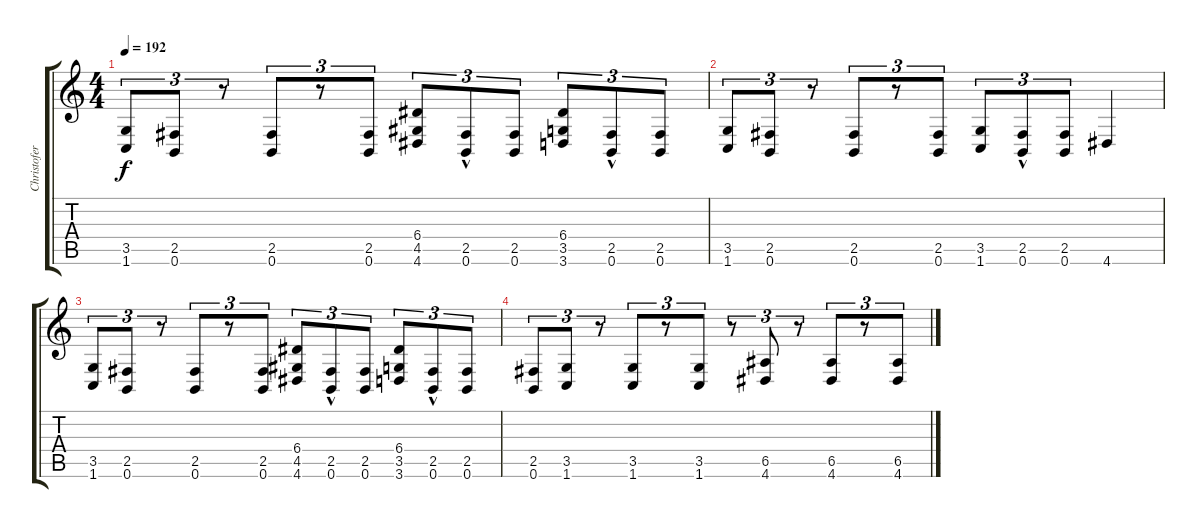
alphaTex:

\track ("Christofer" "Christofer") {instrument distortionguitar}
\staff {score tabs}
\tuning (B3 Gb3 D3 A2 E2 B1) {hide}
\ts (4 4)
\tempo 192
\clef g2
\ks c
(3.5 1.6).8{tu (3 2) dy f volume 0} (2.5 0.6).8{tu (3 2)} r.8{tu (3 2)} (2.5 0.6).8{tu (3 2)} r.8{tu (3 2)} (2.5 0.6).8{tu (3 2)} (6.4 4.5 4.6).8{tu (3 2)} (2.5{hac} 0.6{hac}).8{tu (3 2)} (2.5 0.6).8{tu (3 2)} (6.4 3.5 3.6).8{tu (3 2)} (2.5{hac} 0.6{hac}).8{tu (3 2)} (2.5 0.6).8{tu (3 2)} |
(3.5 1.6).8{tu (3 2)} (2.5 0.6).8{tu (3 2)} r.8{tu (3 2)} (2.5 0.6).8{tu (3 2)} r.8{tu (3 2)} (2.5 0.6).8{tu (3 2)} (3.5 1.6).8{tu (3 2)} (2.5{hac} 0.6{hac}).8{tu (3 2)} (2.5 0.6).8{tu (3 2)} 4.6.4 |
(3.5 1.6).8{tu (3 2)} (2.5 0.6).8{tu (3 2)} r.8{tu (3 2)} (2.5 0.6).8{tu (3 2)} r.8{tu (3 2)} (2.5 0.6).8{tu (3 2)} (6.4 4.5 4.6).8{tu (3 2)} (2.5{hac} 0.6{hac}).8{tu (3 2)} (2.5 0.6).8{tu (3 2)} (6.4 3.5 3.6).8{tu (3 2)} (2.5{hac} 0.6{hac}).8{tu (3 2)} (2.5 0.6).8{tu (3 2)} |
(2.5 0.6).8{tu (3 2)} (3.5 1.6).8{tu (3 2)} r.8{tu (3 2)} (3.5 1.6).8{tu (3 2)} r.8{tu (3 2)} (3.5 1.6).8{tu (3 2)} r.8{tu (3 2)} (6.5 4.6).8{tu (3 2)} r.8{tu (3 2)} (6.5 4.6).8{tu (3 2)} r.8{tu (3 2)} (6.5 4.6).8{tu (3 2)}
